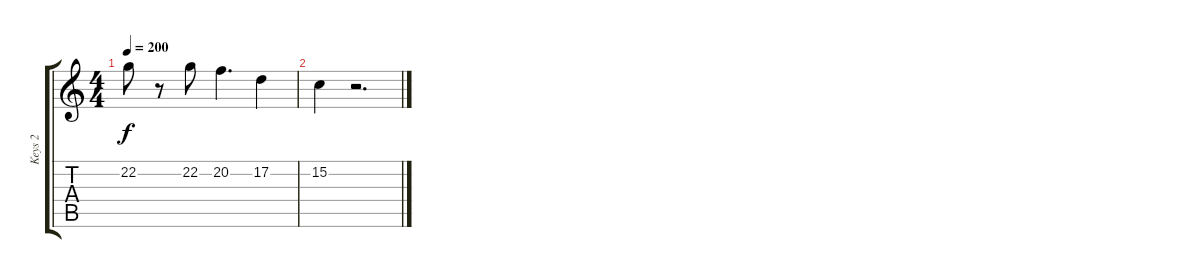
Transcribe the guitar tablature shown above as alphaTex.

\track ("Keys 2" "Keys 2") {instrument trombone}
\staff {score tabs}
\tuning (D4 A3 F3 C3 G2 C2) {hide}
\ts (4 4)
\tempo 200
\clef g2
\ks c
22.2.8{dy f} r.8 22.2.8 20.2.4{d} 17.2.4 |
15.2.4 r.2{d}
